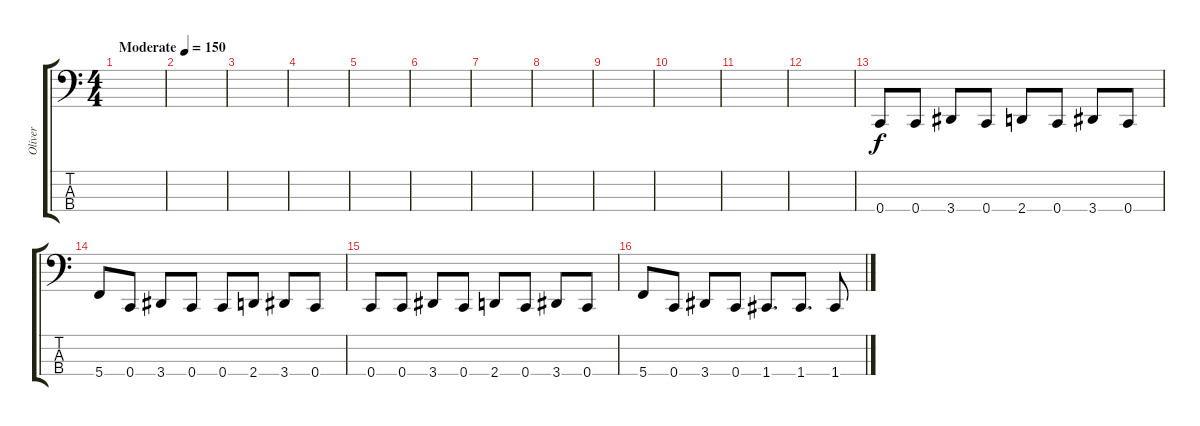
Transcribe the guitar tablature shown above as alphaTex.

\track ("Oliver" "Oliver") {instrument electricbasspick}
\staff {score tabs}
\tuning (Eb2 Bb1 F1 C1) {hide}
\ts (4 4)
\tempo (150 "Moderate")
\clef f4
\ks c
|
|
|
|
|
|
|
|
|
|
|
|
0.4.8 0.4.8 3.4.8 0.4.8 2.4.8 0.4.8 3.4.8 0.4.8 |
5.4.8 0.4.8 3.4.8 0.4.8 0.4.8 2.4.8 3.4.8 0.4.8 |
0.4.8 0.4.8 3.4.8 0.4.8 2.4.8 0.4.8 3.4.8 0.4.8 |
5.4.8 0.4.8 3.4.8 0.4.8 1.4.8{d} 1.4.8{d} 1.4.8
